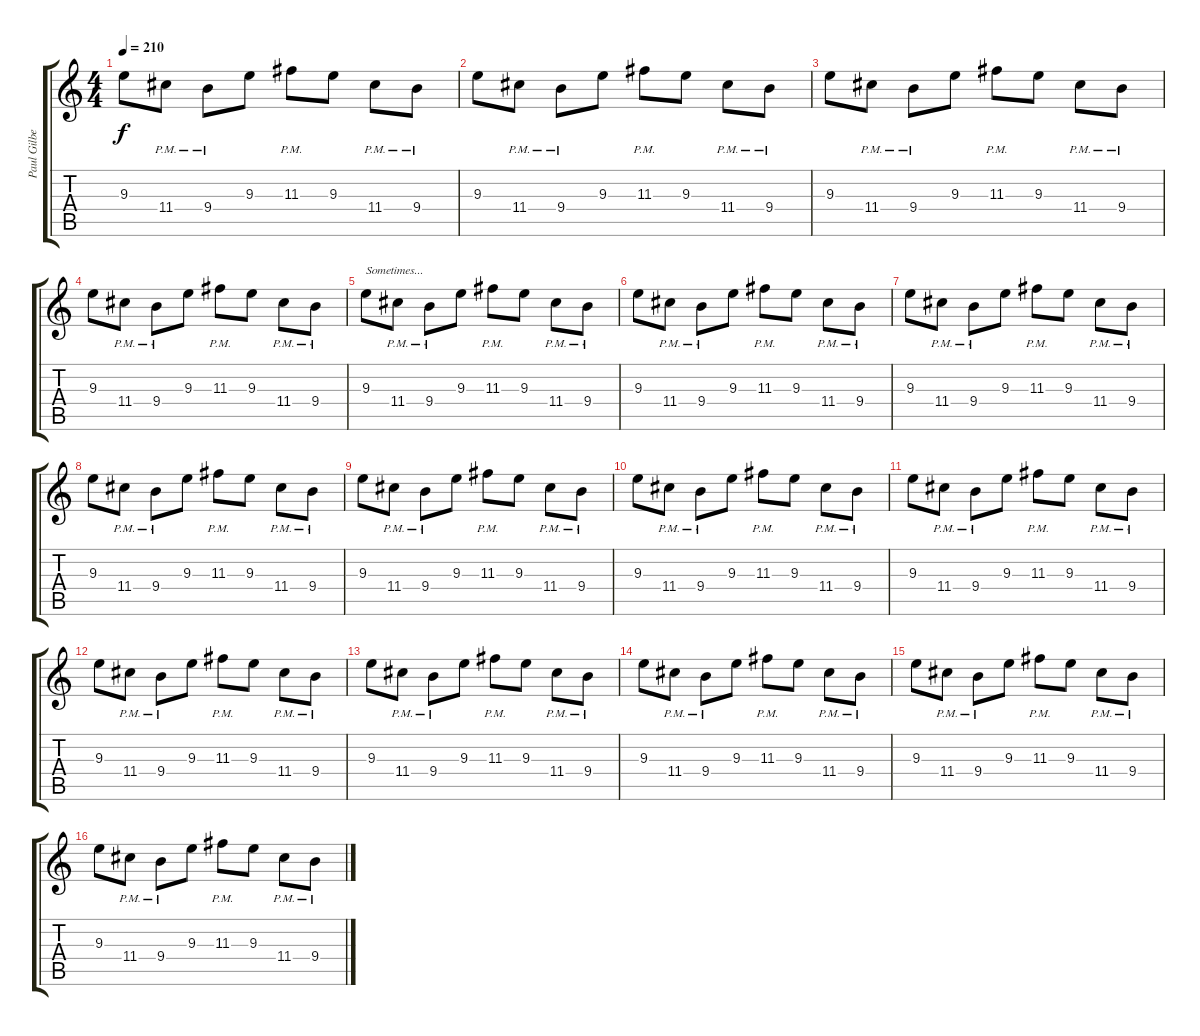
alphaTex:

\track ("Paul Gilbert" "Paul Gilbe") {instrument distortionguitar}
\staff {score tabs}
\tuning (E4 B3 G3 D3 A2 E2) {hide}
\ts (4 4)
\tempo 210
\clef g2
\ks c
9.3.8{dy f} 11.4{pm}.8 9.4{pm}.8 9.3.8 11.3{pm}.8 9.3.8 11.4{pm}.8 9.4{pm}.8 |
9.3.8 11.4{pm}.8 9.4{pm}.8 9.3.8 11.3{pm}.8 9.3.8 11.4{pm}.8 9.4{pm}.8 |
9.3.8 11.4{pm}.8 9.4{pm}.8 9.3.8 11.3{pm}.8 9.3.8 11.4{pm}.8 9.4{pm}.8 |
9.3.8 11.4{pm}.8 9.4{pm}.8 9.3.8 11.3{pm}.8 9.3.8 11.4{pm}.8 9.4{pm}.8 |
9.3.8{txt "Sometimes..."} 11.4{pm}.8 9.4{pm}.8 9.3.8 11.3{pm}.8 9.3.8 11.4{pm}.8 9.4{pm}.8 |
9.3.8 11.4{pm}.8 9.4{pm}.8 9.3.8 11.3{pm}.8 9.3.8 11.4{pm}.8 9.4{pm}.8 |
9.3.8 11.4{pm}.8 9.4{pm}.8 9.3.8 11.3{pm}.8 9.3.8 11.4{pm}.8 9.4{pm}.8 |
9.3.8 11.4{pm}.8 9.4{pm}.8 9.3.8 11.3{pm}.8 9.3.8 11.4{pm}.8 9.4{pm}.8 |
9.3.8 11.4{pm}.8 9.4{pm}.8 9.3.8 11.3{pm}.8 9.3.8 11.4{pm}.8 9.4{pm}.8 |
9.3.8 11.4{pm}.8 9.4{pm}.8 9.3.8 11.3{pm}.8 9.3.8 11.4{pm}.8 9.4{pm}.8 |
9.3.8 11.4{pm}.8 9.4{pm}.8 9.3.8 11.3{pm}.8 9.3.8 11.4{pm}.8 9.4{pm}.8 |
9.3.8 11.4{pm}.8 9.4{pm}.8 9.3.8 11.3{pm}.8 9.3.8 11.4{pm}.8 9.4{pm}.8 |
9.3.8 11.4{pm}.8 9.4{pm}.8 9.3.8 11.3{pm}.8 9.3.8 11.4{pm}.8 9.4{pm}.8 |
9.3.8 11.4{pm}.8 9.4{pm}.8 9.3.8 11.3{pm}.8 9.3.8 11.4{pm}.8 9.4{pm}.8 |
9.3.8 11.4{pm}.8 9.4{pm}.8 9.3.8 11.3{pm}.8 9.3.8 11.4{pm}.8 9.4{pm}.8 |
9.3.8 11.4{pm}.8 9.4{pm}.8 9.3.8 11.3{pm}.8 9.3.8 11.4{pm}.8 9.4{pm}.8
